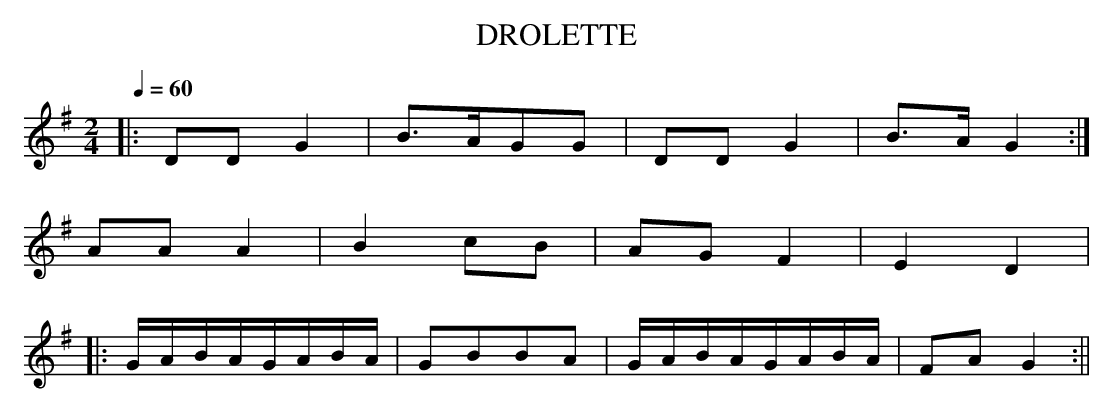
X:1
T:DROLETTE
M:2/4
L:1/8
Q:1/4=60
K:G
|:DDG2|B3/2A/2GG|DDG2|B3/2A/2G2:|
AAA2|B2cB|AGF2|E2D2|
|:G/2A/2B/2A/2G/2A/2B/2A/2| GBBA|G/2A/2B/2A/2G/2A/2B/2A/2| FAG2:||
